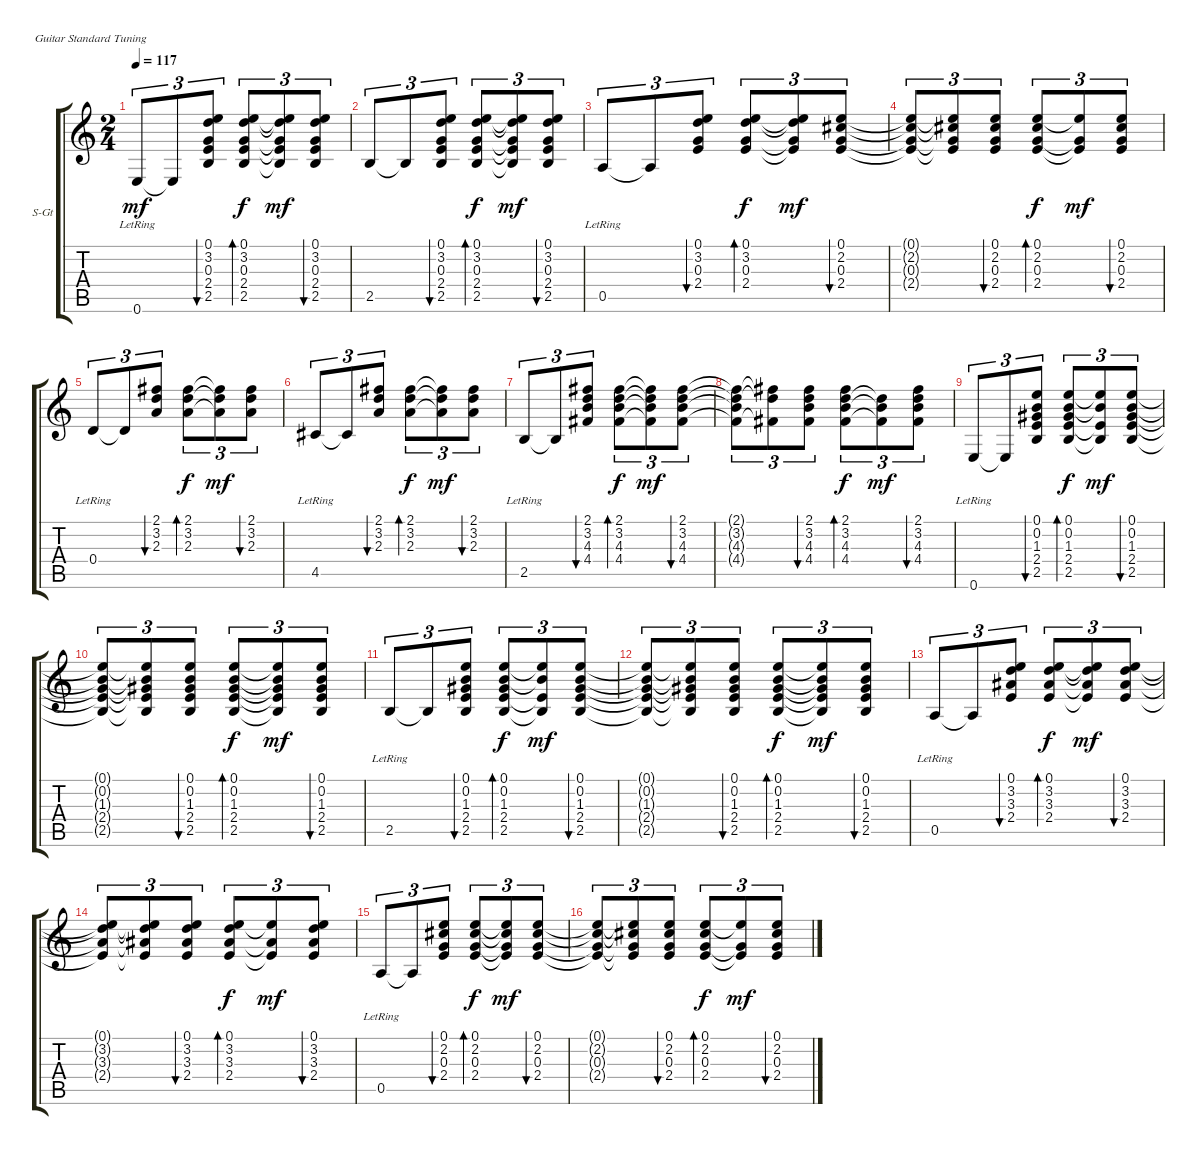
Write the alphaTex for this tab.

\defaultSystemsLayout 4
\bracketExtendMode groupsimilarinstruments
\firstSystemTrackNameOrientation horizontal
\otherSystemsTrackNameOrientation horizontal
\track ("Steel Guitar" "S-Gt") {instrument acousticguitarsteel}
\staff {score tabs}
\tuning (E4 B3 G3 D3 A2 E2)
\ts (2 4)
\tempo 117
\clef g2
\ks c
0.6{lr}.8{tu (3 2) dy mf} 0.6{t}.8{tu (3 2)} (0.3 3.2 0.1 2.4 2.5).8{tu (3 2) bu 30} (0.3 3.2 0.1 2.4 2.5).8{tu (3 2) bd 30 dy f} (3.2{t} 0.1{t} 2.5{t} 2.4{t} 0.3{t}).8{tu (3 2) dy mf} (0.3 3.2 0.1 2.4 2.5).8{tu (3 2) bu 30} |
2.5.8{tu (3 2)} 2.5{t}.8{tu (3 2)} (0.3 3.2 0.1 2.4 2.5).8{tu (3 2) bu 30} (0.3 3.2 0.1 2.4 2.5).8{tu (3 2) bd 30 dy f} (3.2{t} 0.1{t} 2.5{t} 2.4{t} 0.3{t}).8{tu (3 2) dy mf} (0.3 3.2 0.1 2.4 2.5).8{tu (3 2) bu 30} |
0.5{lr}.8{tu (3 2)} 0.5{t}.8{tu (3 2)} (0.3 3.2 0.1 2.4).8{tu (3 2) bu 30} (0.3 3.2 0.1 2.4).8{tu (3 2) bd 30 dy f} (3.2{t} 0.1{t} 2.4{t} 0.3{t}).8{tu (3 2) dy mf} (0.3 2.2 0.1 2.4).8{tu (3 2) bu 30} |
(0.3{t} 2.2{t} 0.1{t} 2.4{t}).8{tu (3 2)} (0.1{t} 2.2{t} 0.3{t} 2.4{t}).8{tu (3 2)} (0.3 2.2 0.1 2.4).8{tu (3 2) bu 30} (0.3 2.2 0.1 2.4).8{tu (3 2) bd 30 dy f} (0.1{t} 2.4{t} 0.3{t}).8{tu (3 2) dy mf} (0.3 2.2 0.1 2.4).8{tu (3 2) bu 30} |
0.4{lr}.8{tu (3 2)} 0.4{t}.8{tu (3 2)} (2.3 3.2 2.1).8{tu (3 2) bu 30} (2.3 3.2 2.1).8{tu (3 2) bd 30 dy f} (2.3{t} 3.2{t} 2.1{t}).8{tu (3 2) dy mf} (2.3 3.2 2.1).8{tu (3 2) bu 30} |
4.5{lr}.8{tu (3 2)} 4.5{t}.8{tu (3 2)} (2.3 3.2 2.1).8{tu (3 2) bu 30} (2.3 3.2 2.1).8{tu (3 2) bd 30 dy f} (2.3{t} 3.2{t} 2.1{t}).8{tu (3 2) dy mf} (2.3 3.2 2.1).8{tu (3 2) bu 30} |
2.5{lr}.8{tu (3 2)} 2.5{t}.8{tu (3 2)} (4.3 3.2 2.1 4.4).8{tu (3 2) bu 30} (4.3 3.2 2.1 4.4).8{tu (3 2) bd 30 dy f} (4.3{t} 3.2{t} 2.1{t} 4.4{t}).8{tu (3 2) dy mf} (4.3 3.2 2.1 4.4).8{tu (3 2) bu 30} |
(4.3{t} 3.2{t} 2.1{t} 4.4{t}).8{tu (3 2)} (2.1{t} 3.2{t} 4.4{t}).8{tu (3 2)} (4.3 3.2 2.1 4.4).8{tu (3 2) bu 30} (4.3 3.2 2.1 4.4).8{tu (3 2) bd 30 dy f} (3.2{t} 4.4{t} 4.3{t}).8{tu (3 2) dy mf} (4.3 3.2 2.1 4.4).8{tu (3 2) bu 30} |
0.6{lr}.8{tu (3 2)} 0.6{t}.8{tu (3 2)} (1.3 0.2 0.1 2.4 2.5).8{tu (3 2) bu 30} (1.3 0.2 0.1 2.4 2.5).8{tu (3 2) bd 30 dy f} (0.2{t} 0.1{t} 2.5{t} 2.4{t}).8{tu (3 2) dy mf} (1.3 0.2 0.1 2.4 2.5).8{tu (3 2) bu 30} |
(1.3{t} 0.2{t} 0.1{t} 2.4{t} 2.5{t}).8{tu (3 2)} (0.1{t} 0.2{t} 1.3{t} 2.4{t} 2.5{t}).8{tu (3 2)} (1.3 0.2 0.1 2.4 2.5).8{tu (3 2) bu 30} (1.3 0.2 0.1 2.4 2.5).8{tu (3 2) bd 30 dy f} (0.2{t} 0.1{t} 2.5{t} 2.4{t} 1.3{t}).8{tu (3 2) dy mf} (1.3 0.2 0.1 2.4 2.5).8{tu (3 2) bu 30} |
2.5{lr}.8{tu (3 2)} 2.5{t}.8{tu (3 2)} (1.3 0.2 0.1 2.4 2.5).8{tu (3 2) bu 30} (1.3 0.2 0.1 2.4 2.5).8{tu (3 2) bd 30 dy f} (0.2{t} 0.1{t} 2.5{t} 2.4{t}).8{tu (3 2) dy mf} (1.3 0.2 0.1 2.4 2.5).8{tu (3 2) bu 30} |
(1.3{t} 0.2{t} 0.1{t} 2.4{t} 2.5{t}).8{tu (3 2)} (0.1{t} 0.2{t} 1.3{t} 2.4{t} 2.5{t}).8{tu (3 2)} (1.3 0.2 0.1 2.4 2.5).8{tu (3 2) bu 30} (1.3 0.2 0.1 2.4 2.5).8{tu (3 2) bd 30 dy f} (0.2{t} 0.1{t} 2.5{t} 2.4{t} 1.3{t}).8{tu (3 2) dy mf} (1.3 0.2 0.1 2.4 2.5).8{tu (3 2) bu 30} |
0.5{lr}.8{tu (3 2)} 0.5{t}.8{tu (3 2)} (3.3 3.2 0.1 2.4).8{tu (3 2) bu 30} (3.3 3.2 0.1 2.4).8{tu (3 2) bd 30 dy f} (3.2{t} 0.1{t} 2.4{t} 3.3{t}).8{tu (3 2) dy mf} (3.3 3.2 0.1 2.4).8{tu (3 2) bu 30} |
(3.3{t} 3.2{t} 0.1{t} 2.4{t}).8{tu (3 2)} (0.1{t} 3.2{t} 3.3{t} 2.4{t}).8{tu (3 2)} (3.3 3.2 0.1 2.4).8{tu (3 2) bu 30} (3.3 3.2 0.1 2.4).8{tu (3 2) bd 30 dy f} (0.1{t} 2.4{t} 3.3{t}).8{tu (3 2) dy mf} (3.3 3.2 0.1 2.4).8{tu (3 2) bu 30} |
0.5{lr}.8{tu (3 2)} 0.5{t}.8{tu (3 2)} (0.3 2.2 0.1 2.4).8{tu (3 2) bu 30} (0.3 2.2 0.1 2.4).8{tu (3 2) bd 30 dy f} (2.2{t} 0.1{t} 2.4{t} 0.3{t}).8{tu (3 2) dy mf} (0.3 2.2 0.1 2.4).8{tu (3 2) bu 30} |
(0.3{t} 2.2{t} 0.1{t} 2.4{t}).8{tu (3 2)} (0.1{t} 2.2{t} 0.3{t} 2.4{t}).8{tu (3 2)} (0.3 2.2 0.1 2.4).8{tu (3 2) bu 30} (0.3 2.2 0.1 2.4).8{tu (3 2) bd 30 dy f} (0.1{t} 2.4{t} 0.3{t}).8{tu (3 2) dy mf} (0.3 2.2 0.1 2.4).8{tu (3 2) bu 30}
